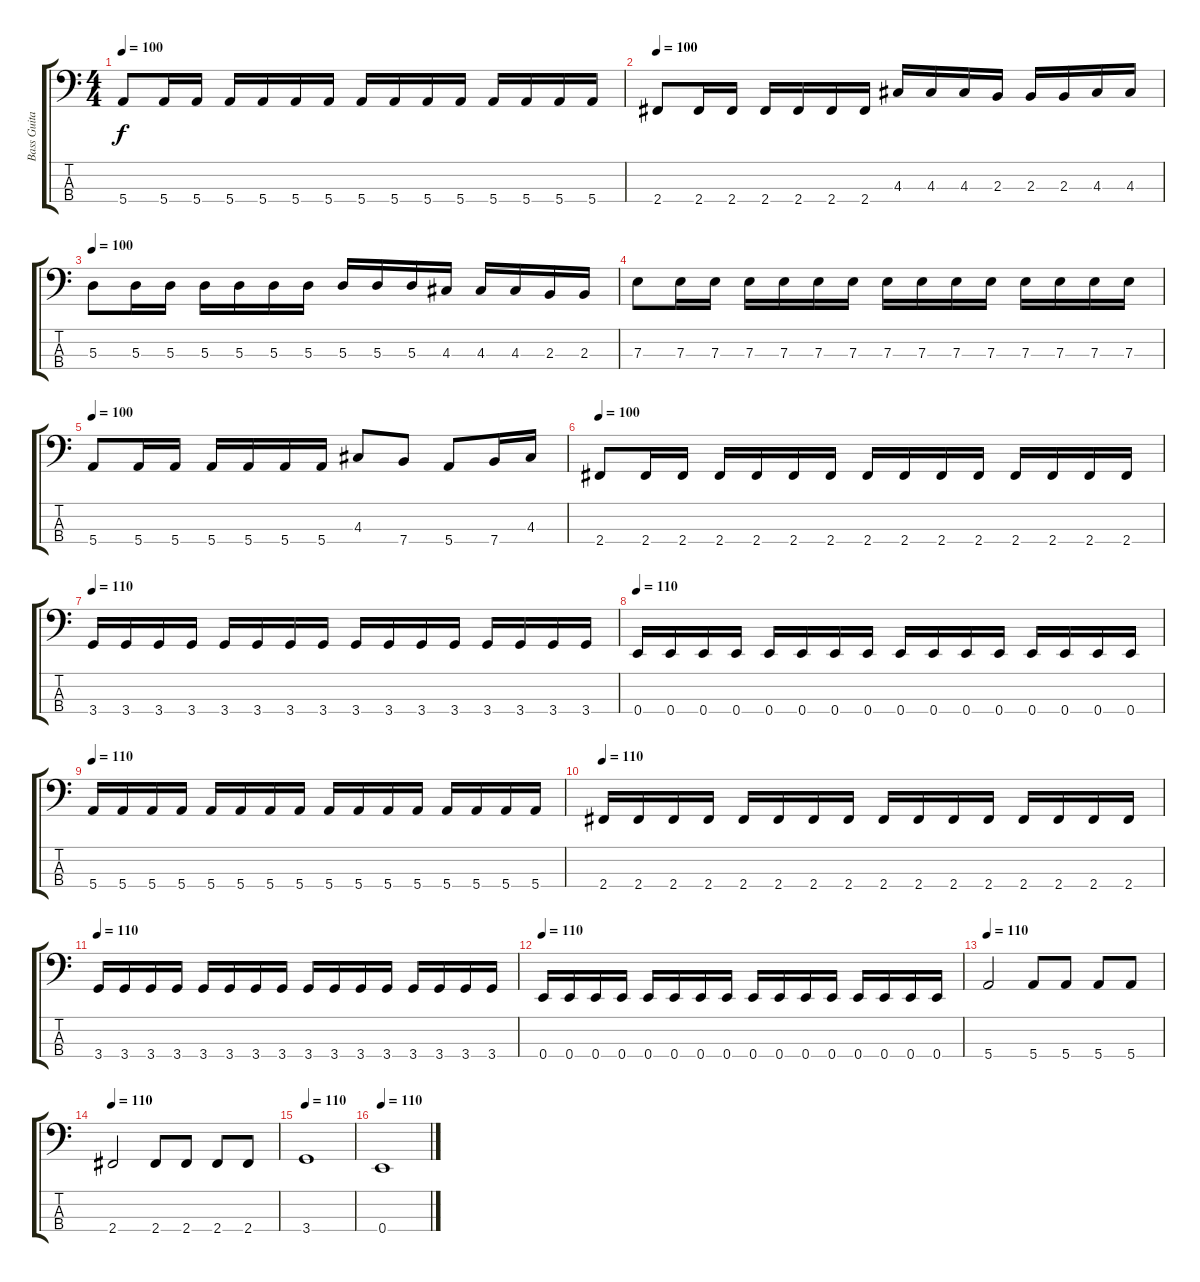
\track ("Bass Guitar" "Bass Guita") {instrument electricbassfinger}
\staff {score tabs}
\tuning (G2 D2 A1 E1) {hide}
\ts (4 4)
\tempo 100
\clef f4
\ks c
5.4.8{dy f} 5.4.16 5.4.16 5.4.16 5.4.16 5.4.16 5.4.16 5.4.16 5.4.16 5.4.16 5.4.16 5.4.16 5.4.16 5.4.16 5.4.16 |
\tempo 100
2.4.8 2.4.16 2.4.16 2.4.16 2.4.16 2.4.16 2.4.16 4.3.16 4.3.16 4.3.16 2.3.16 2.3.16 2.3.16 4.3.16 4.3.16 |
\tempo 100
5.3.8 5.3.16 5.3.16 5.3.16 5.3.16 5.3.16 5.3.16 5.3.16 5.3.16 5.3.16 4.3.16 4.3.16 4.3.16 2.3.16 2.3.16 |
7.3.8 7.3.16 7.3.16 7.3.16 7.3.16 7.3.16 7.3.16 7.3.16 7.3.16 7.3.16 7.3.16 7.3.16 7.3.16 7.3.16 7.3.16 |
\tempo 100
5.4.8 5.4.16 5.4.16 5.4.16 5.4.16 5.4.16 5.4.16 4.3.8 7.4.8 5.4.8 7.4.16 4.3.16 |
\tempo 100
2.4.8 2.4.16 2.4.16 2.4.16 2.4.16 2.4.16 2.4.16 2.4.16 2.4.16 2.4.16 2.4.16 2.4.16 2.4.16 2.4.16 2.4.16 |
\tempo 100
\tempo 110
3.4.16 3.4.16 3.4.16 3.4.16 3.4.16 3.4.16 3.4.16 3.4.16 3.4.16 3.4.16 3.4.16 3.4.16 3.4.16 3.4.16 3.4.16 3.4.16 |
\tempo 110
0.4.16 0.4.16 0.4.16 0.4.16 0.4.16 0.4.16 0.4.16 0.4.16 0.4.16 0.4.16 0.4.16 0.4.16 0.4.16 0.4.16 0.4.16 0.4.16 |
\tempo 100
\tempo 110
5.4.16 5.4.16 5.4.16 5.4.16 5.4.16 5.4.16 5.4.16 5.4.16 5.4.16 5.4.16 5.4.16 5.4.16 5.4.16 5.4.16 5.4.16 5.4.16 |
\tempo 100
\tempo 110
2.4.16 2.4.16 2.4.16 2.4.16 2.4.16 2.4.16 2.4.16 2.4.16 2.4.16 2.4.16 2.4.16 2.4.16 2.4.16 2.4.16 2.4.16 2.4.16 |
\tempo 100
\tempo 110
3.4.16 3.4.16 3.4.16 3.4.16 3.4.16 3.4.16 3.4.16 3.4.16 3.4.16 3.4.16 3.4.16 3.4.16 3.4.16 3.4.16 3.4.16 3.4.16 |
\tempo 110
0.4.16 0.4.16 0.4.16 0.4.16 0.4.16 0.4.16 0.4.16 0.4.16 0.4.16 0.4.16 0.4.16 0.4.16 0.4.16 0.4.16 0.4.16 0.4.16 |
\tempo 100
\tempo 110
5.4.2 5.4.8 5.4.8 5.4.8 5.4.8 |
\tempo 100
\tempo 110
2.4.2 2.4.8 2.4.8 2.4.8 2.4.8 |
\tempo 110
3.4.1 |
\tempo 110
0.4.1
